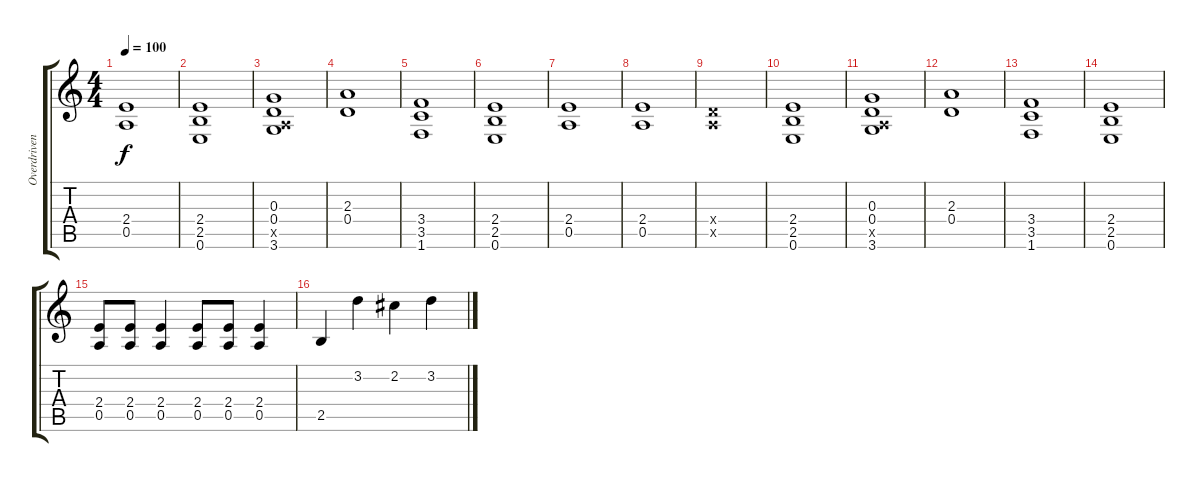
\track ("Overdriven Guitar 1" "Overdriven") {instrument overdrivenguitar}
\staff {score tabs}
\tuning (E4 B3 G3 D3 A2 E2) {hide}
\ts (4 4)
\tempo 100
\clef g2
\ks c
(2.4{t} 0.5{t}).1{dy f} |
(2.4 2.5 0.6).1 |
(0.3 0.4 0.5{x} 3.6).1 |
(2.3 0.4).1 |
(3.4 3.5 1.6).1 |
(2.4 2.5 0.6).1 |
(2.4 0.5).1 |
(2.4 0.5).1 |
(0.4{x} 0.5{x}).1 |
(2.4 2.5 0.6).1 |
(0.3 0.4 0.5{x} 3.6).1 |
(2.3 0.4).1 |
(3.4 3.5 1.6).1 |
(2.4 2.5 0.6).1 |
(2.4 0.5).8 (2.4 0.5).8 (2.4 0.5).4 (2.4 0.5).8 (2.4 0.5).8 (2.4 0.5).4 |
2.5.4 3.2.4 2.2.4 3.2.4
